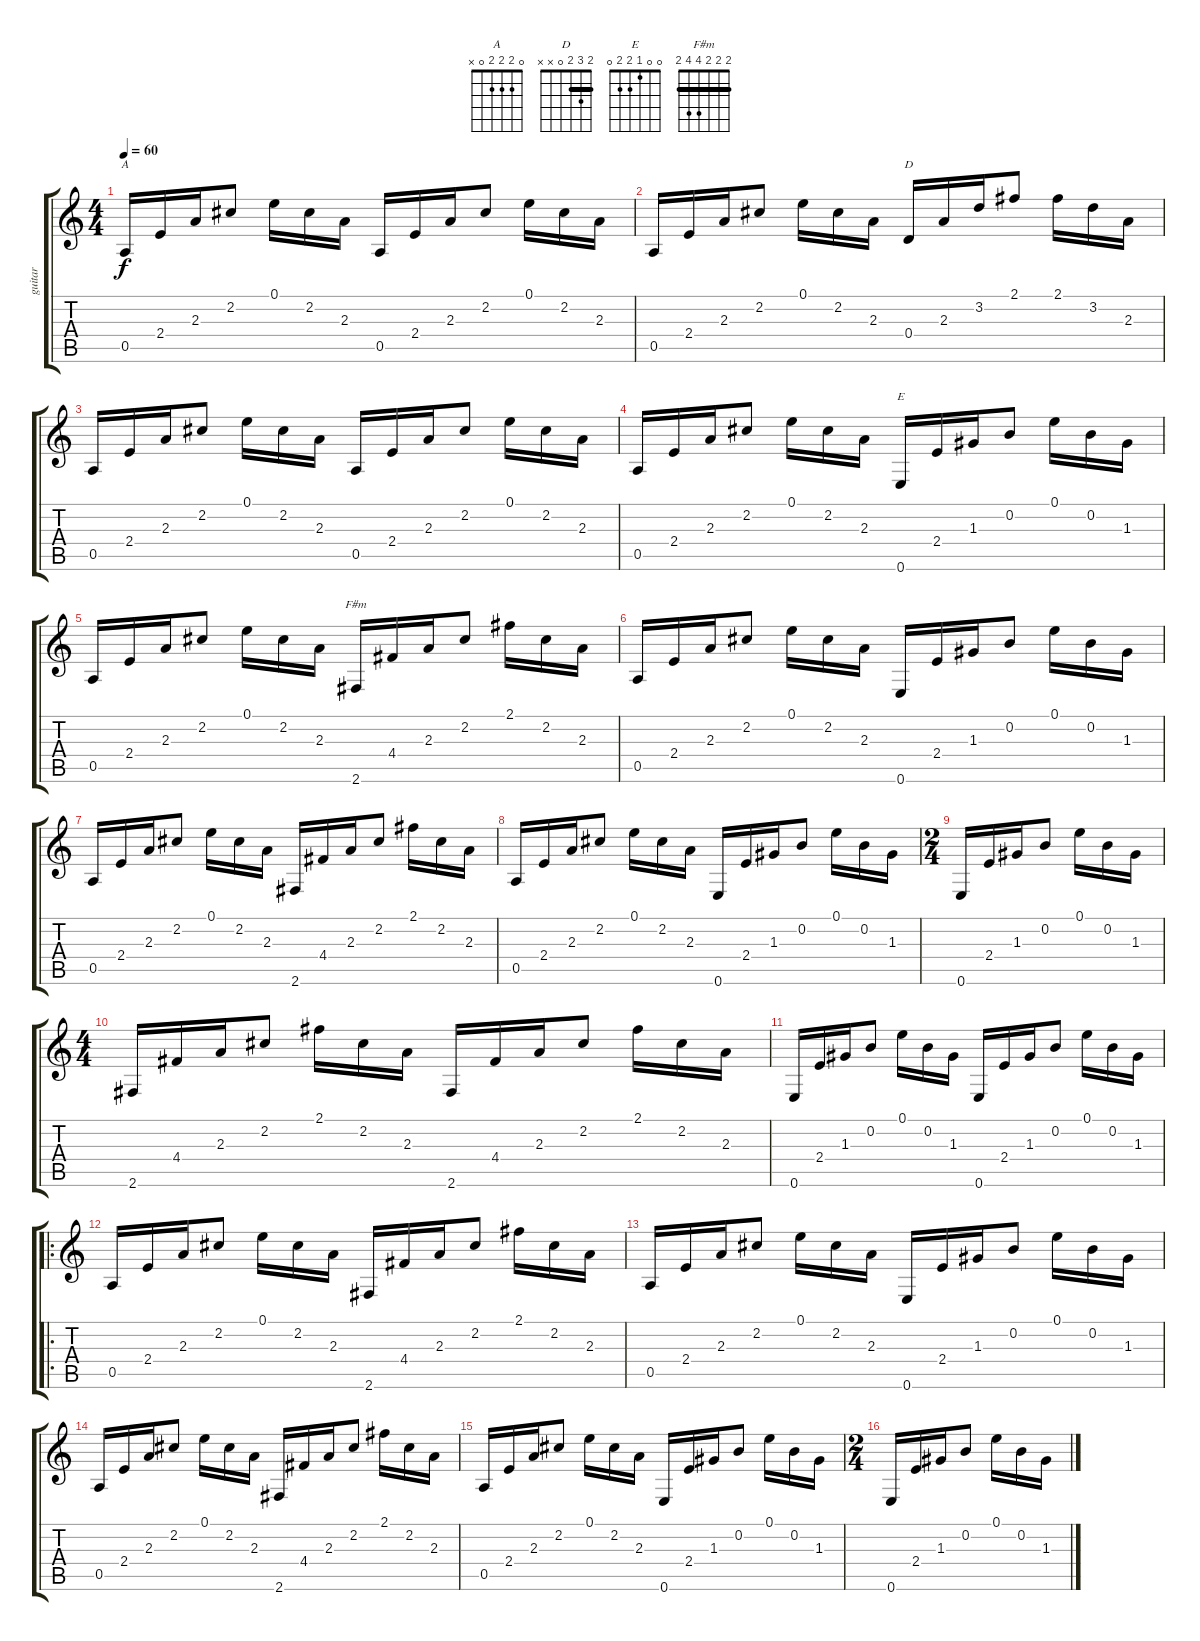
\track ("guitar" "guitar") {instrument acousticguitarsteel}
\staff {score tabs}
\tuning (E4 B3 G3 D3 A2 E2) {hide}
\chord ("A" 0 2 2 2 0 x)
\chord ("D" 2 3 2 0 x x) {barre 2}
\chord ("E" 0 0 1 2 2 0)
\chord ("F#m" 2 2 2 4 4 2) {barre 2}
\ts (4 4)
\tempo 60
\clef g2
\ks c
0.5.16{ch "A" dy f instrument acousticguitarsteel} 2.4.16 2.3.16 2.2.8 0.1.16 2.2.16 2.3.16 0.5.16 2.4.16 2.3.16 2.2.8 0.1.16 2.2.16 2.3.16 |
0.5.16 2.4.16 2.3.16 2.2.8 0.1.16 2.2.16 2.3.16 0.4.16{ch "D"} 2.3.16 3.2.16 2.1.8 2.1.16 3.2.16 2.3.16 |
0.5.16 2.4.16 2.3.16 2.2.8 0.1.16 2.2.16 2.3.16 0.5.16 2.4.16 2.3.16 2.2.8 0.1.16 2.2.16 2.3.16 |
0.5.16 2.4.16 2.3.16 2.2.8 0.1.16 2.2.16 2.3.16 0.6.16{ch "E"} 2.4.16 1.3.16 0.2.8 0.1.16 0.2.16 1.3.16 |
0.5.16 2.4.16 2.3.16 2.2.8 0.1.16 2.2.16 2.3.16 2.6.16{ch "F#m"} 4.4.16 2.3.16 2.2.8 2.1.16 2.2.16 2.3.16 |
0.5.16 2.4.16 2.3.16 2.2.8 0.1.16 2.2.16 2.3.16 0.6.16 2.4.16 1.3.16 0.2.8 0.1.16 0.2.16 1.3.16 |
0.5.16 2.4.16 2.3.16 2.2.8 0.1.16 2.2.16 2.3.16 2.6.16 4.4.16 2.3.16 2.2.8 2.1.16 2.2.16 2.3.16 |
0.5.16 2.4.16 2.3.16 2.2.8 0.1.16 2.2.16 2.3.16 0.6.16 2.4.16 1.3.16 0.2.8 0.1.16 0.2.16 1.3.16 |
\ts (2 4)
0.6.16 2.4.16 1.3.16 0.2.8 0.1.16 0.2.16 1.3.16 |
\ts (4 4)
2.6.16 4.4.16 2.3.16 2.2.8 2.1.16 2.2.16 2.3.16 2.6.16 4.4.16 2.3.16 2.2.8 2.1.16 2.2.16 2.3.16 |
0.6.16 2.4.16 1.3.16 0.2.8 0.1.16 0.2.16 1.3.16 0.6.16 2.4.16 1.3.16 0.2.8 0.1.16 0.2.16 1.3.16 |
\ro
0.5.16 2.4.16 2.3.16 2.2.8 0.1.16 2.2.16 2.3.16 2.6.16 4.4.16 2.3.16 2.2.8 2.1.16 2.2.16 2.3.16 |
0.5.16 2.4.16 2.3.16 2.2.8 0.1.16 2.2.16 2.3.16 0.6.16 2.4.16 1.3.16 0.2.8 0.1.16 0.2.16 1.3.16 |
0.5.16 2.4.16 2.3.16 2.2.8 0.1.16 2.2.16 2.3.16 2.6.16 4.4.16 2.3.16 2.2.8 2.1.16 2.2.16 2.3.16 |
0.5.16 2.4.16 2.3.16 2.2.8 0.1.16 2.2.16 2.3.16 0.6.16 2.4.16 1.3.16 0.2.8 0.1.16 0.2.16 1.3.16 |
\ts (2 4)
0.6.16 2.4.16 1.3.16 0.2.8 0.1.16 0.2.16 1.3.16
